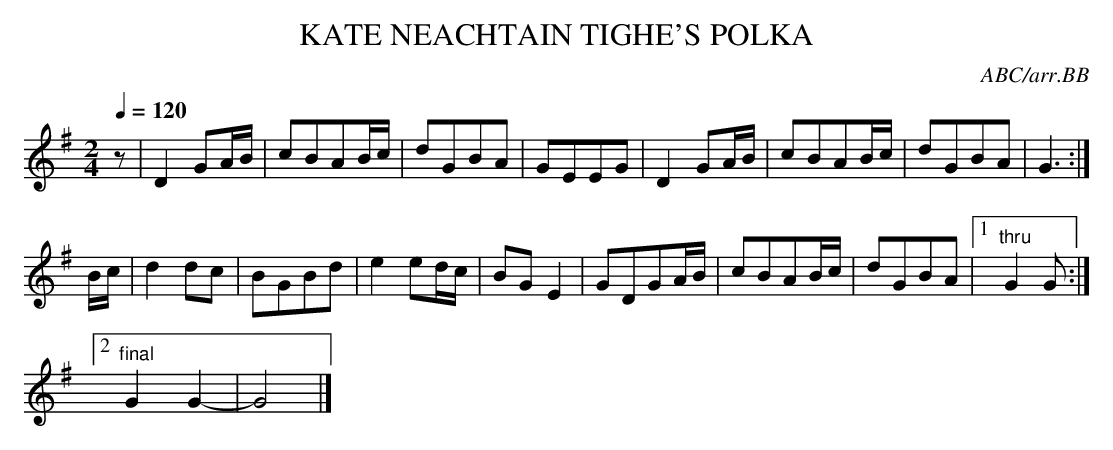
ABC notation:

X:1
T:KATE NEACHTAIN TIGHE'S POLKA
C:ABC/arr.BB
Q:1/4=120
L:1/8
M:2/4
K:G
z|D2GA/B/| cBAB/c/|dGBA| GEEG|D2GA/B/|\
cBAB/c/|dGBA| G3 :|
B/c/|d2dc| BGBd|e2ed/c/| BGE2|GDGA/B/ |\
cBAB/c/|dGBA|1 "thru"G2G :|
[2 "final"G2G2-|G4|]
